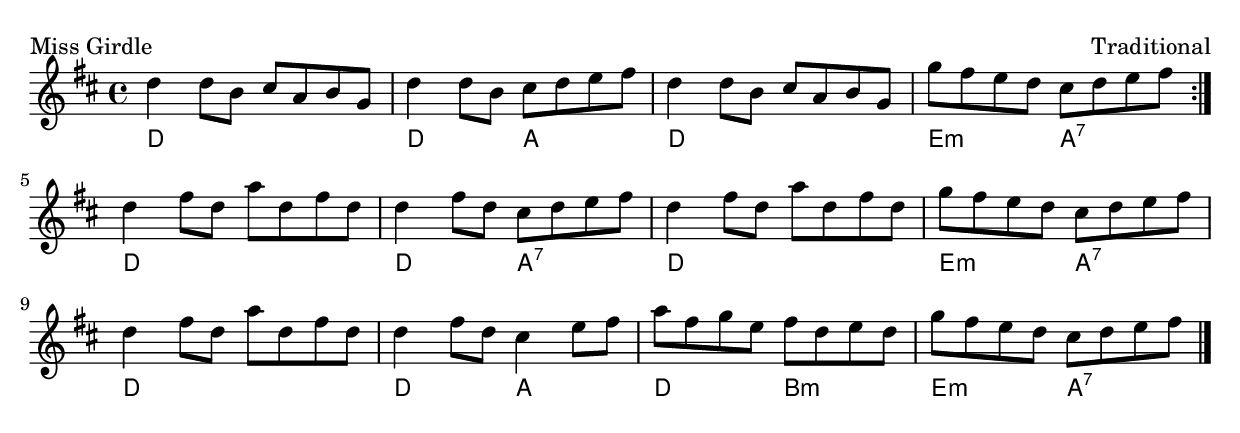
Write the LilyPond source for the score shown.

\version "2.22.0"

#(define (lower-extension pitch chbass)
    "Return re-sized markup for pitch note name."
    #{
        \markup \fontsize #-2
        #(note-name->markup pitch chbass)
    #}
)

\include "english.ly"


\paper {
   top-margin = 5\mm
   bottom-margin = 5\mm
   left-margin = 5\mm
   right-margin = 5\mm
   ragged-bottom = ##f
%   page-limit-inter-system-space=##t
%   page-limit-inter-system-space-factor=1
%   after-title-space = 10\mm
   score-markup-spacing = #'((basic-distance . 10))
   markup-system-spacing = #'((basic-distance . 5))
   system-system-spacing= #'((basic-distance . 12))
%   markup-markup-spacing = #'((basic-distance . 0))
}

\layout {
  indent = 0 \mm
  \context { 
        \ChordNames
        chordNoteNamer = #lower-extension
        \override ChordName.font-size = #0.5
  }
}

\score {
    \relative c'' {
        <<
        {
            \clef treble
            \key d \major
            \time 4/4
            d4 d8 b cs a b g | d'4 d8 b cs d e fs | d4 d8 b cs a b g | g' fs e d cs d e fs \bar":|." \break
            d4 fs8 d a' d, fs d | d4 fs8 d cs d e fs | d4 fs8 d a' d, fs d | g fs e d cs d e fs |
            d4 fs8 d a' d, fs d | d4 fs8 d cs4 e8 fs | a fs g e fs d e d | g fs e d cs d e fs \bar"|."
        }
        \chords {
            d1 | d2 a | d1 | e2:m a:7 |
            d1 | d2 a:7 | d1 | e2:m a:7 |
            d1 | d2 a | d2 b:m | e:m a:7 |
        }
        >>
    }
    \header {
        piece = "Miss Girdle"
        opus = "Traditional"
    }
}
